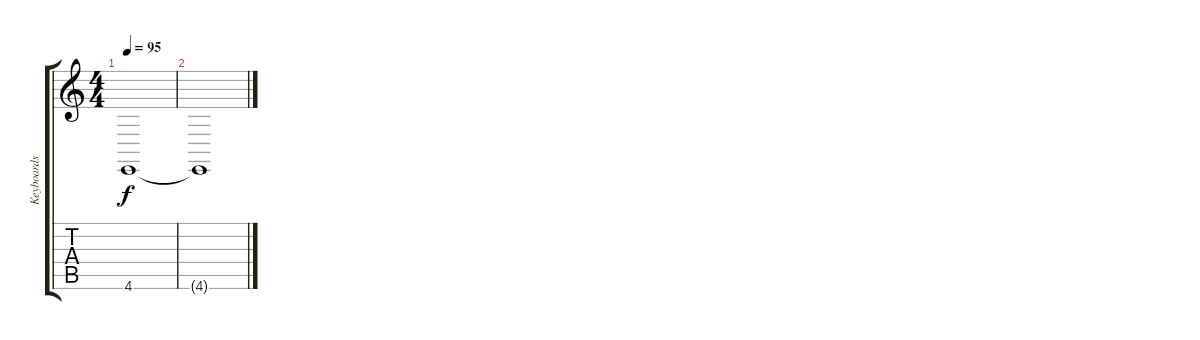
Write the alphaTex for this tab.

\track ("Keyboards" "Keyboards") {instrument stringensemble1}
\staff {score tabs}
\tuning (C4 G3 Eb3 Bb2 F2 C2) {hide}
\ts (4 4)
\tempo 95
\clef g2
\ks c
4.6{t}.1{dy f} |
4.6{t}.1
